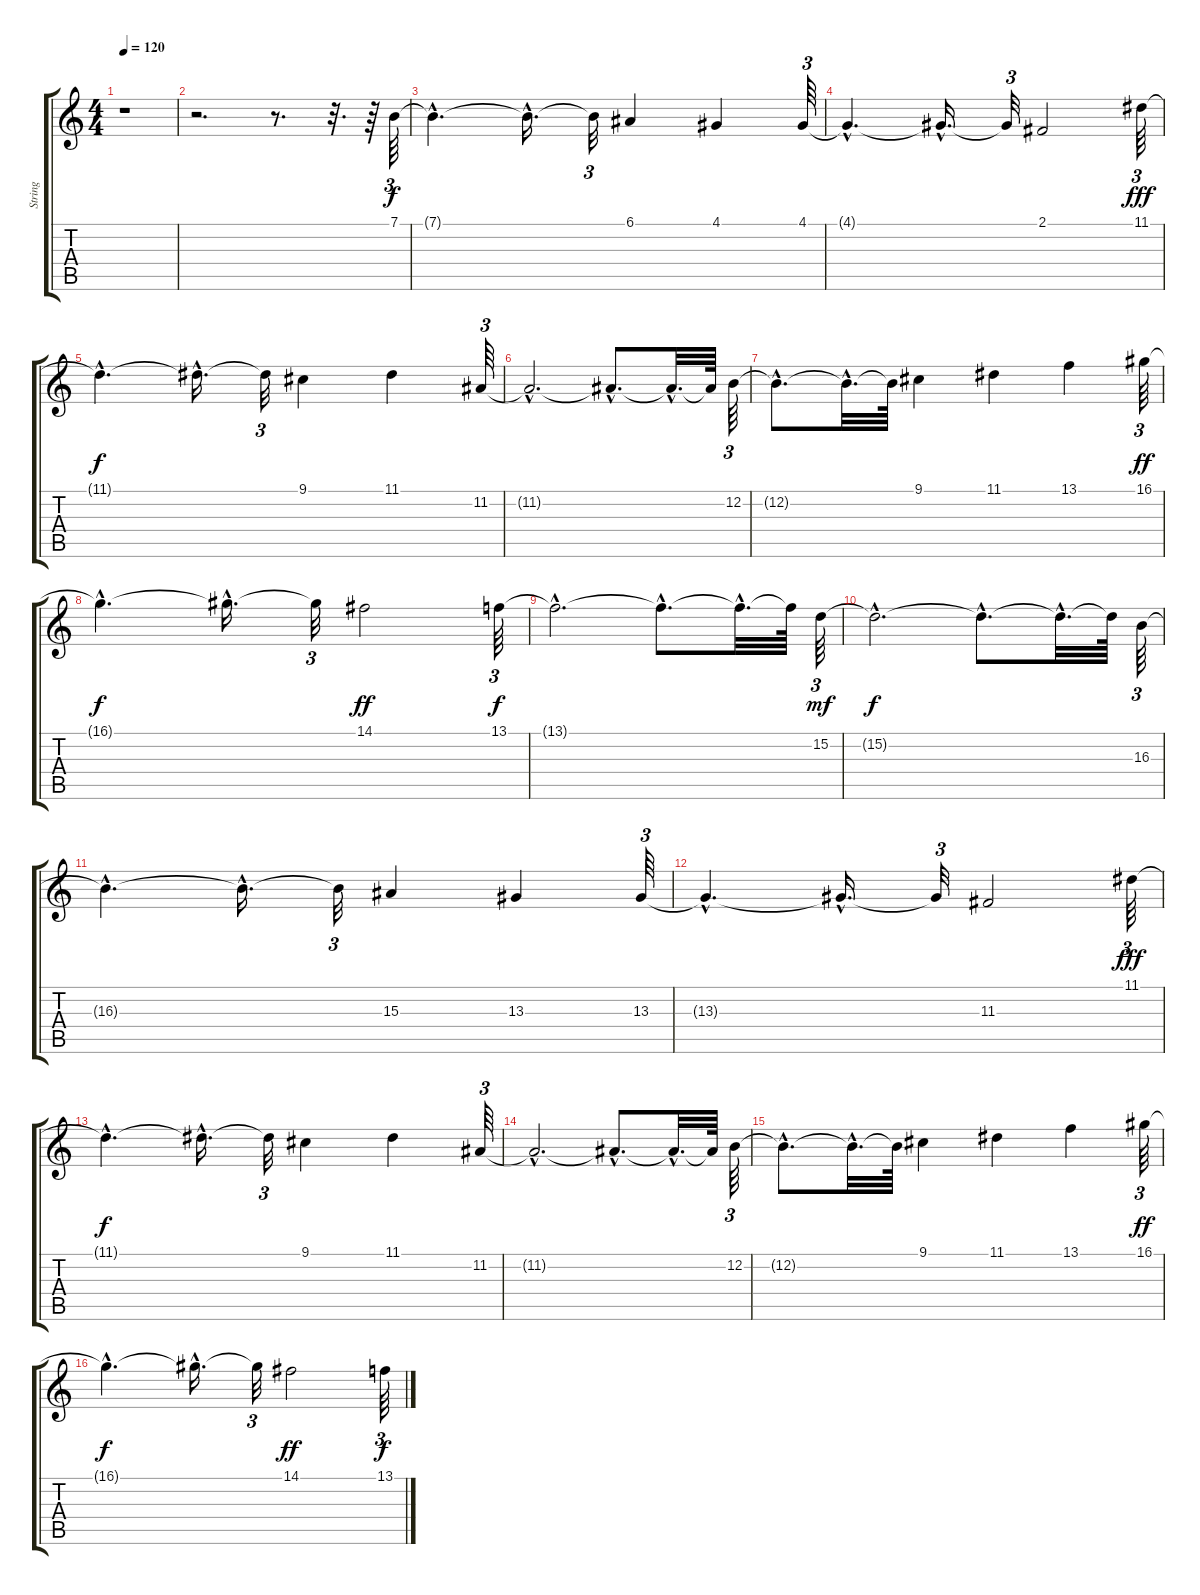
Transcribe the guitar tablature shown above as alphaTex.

\track ("String" "String") {instrument stringensemble1}
\staff {score tabs}
\tuning (E4 B3 G3 D3 A2 E2) {hide}
\ts (4 4)
\tempo 120
\clef g2
\ks c
r.1{dy f} |
r.2{d} r.8{d} r.32{d} r.64 7.1.64{tu (3 2) volume 9} |
7.1{hac t}.4{d} 7.1{hac t}.16{d} 7.1{t}.32{tu (3 2)} 6.1.4 4.1.4 4.1.64{tu (3 2)} |
4.1{hac t}.4{d} 4.1{hac t}.16{d} 4.1{t}.32{tu (3 2)} 2.1.2 11.1.64{tu (3 2) dy fff} |
11.1{hac t}.4{d dy f} 11.1{hac t}.16{d} 11.1{t}.32{tu (3 2)} 9.1.4 11.1.4 11.2.64{tu (3 2)} |
11.2{hac t}.2{d} 11.2{hac t}.8{d} 11.2{hac t}.32{d} 11.2{t}.64 12.2.64{tu (3 2)} |
12.2{hac t}.8{d} 12.2{hac t}.32{d} 12.2{t}.64 9.1.4 11.1.4 13.1.4 16.1.64{tu (3 2) dy ff} |
16.1{hac t}.4{d dy f} 16.1{hac t}.16{d} 16.1{t}.32{tu (3 2)} 14.1.2{dy ff} 13.1.64{tu (3 2) dy f} |
13.1{hac t}.2{d} 13.1{hac t}.8{d} 13.1{hac t}.32{d} 13.1{t}.64 15.2.64{tu (3 2) dy mf} |
15.2{hac t}.2{d dy f} 15.2{hac t}.8{d} 15.2{hac t}.32{d} 15.2{t}.64 16.3.64{tu (3 2)} |
16.3{hac t}.4{d} 16.3{hac t}.16{d} 16.3{t}.32{tu (3 2)} 15.3.4 13.3.4 13.3.64{tu (3 2)} |
13.3{hac t}.4{d} 13.3{hac t}.16{d} 13.3{t}.32{tu (3 2)} 11.3.2 11.1.64{tu (3 2) dy fff} |
11.1{hac t}.4{d dy f} 11.1{hac t}.16{d} 11.1{t}.32{tu (3 2)} 9.1.4 11.1.4 11.2.64{tu (3 2)} |
11.2{hac t}.2{d} 11.2{hac t}.8{d} 11.2{hac t}.32{d} 11.2{t}.64 12.2.64{tu (3 2)} |
12.2{hac t}.8{d} 12.2{hac t}.32{d} 12.2{t}.64 9.1.4 11.1.4 13.1.4 16.1.64{tu (3 2) dy ff} |
16.1{hac t}.4{d dy f} 16.1{hac t}.16{d} 16.1{t}.32{tu (3 2)} 14.1.2{dy ff} 13.1.64{tu (3 2) dy f}
